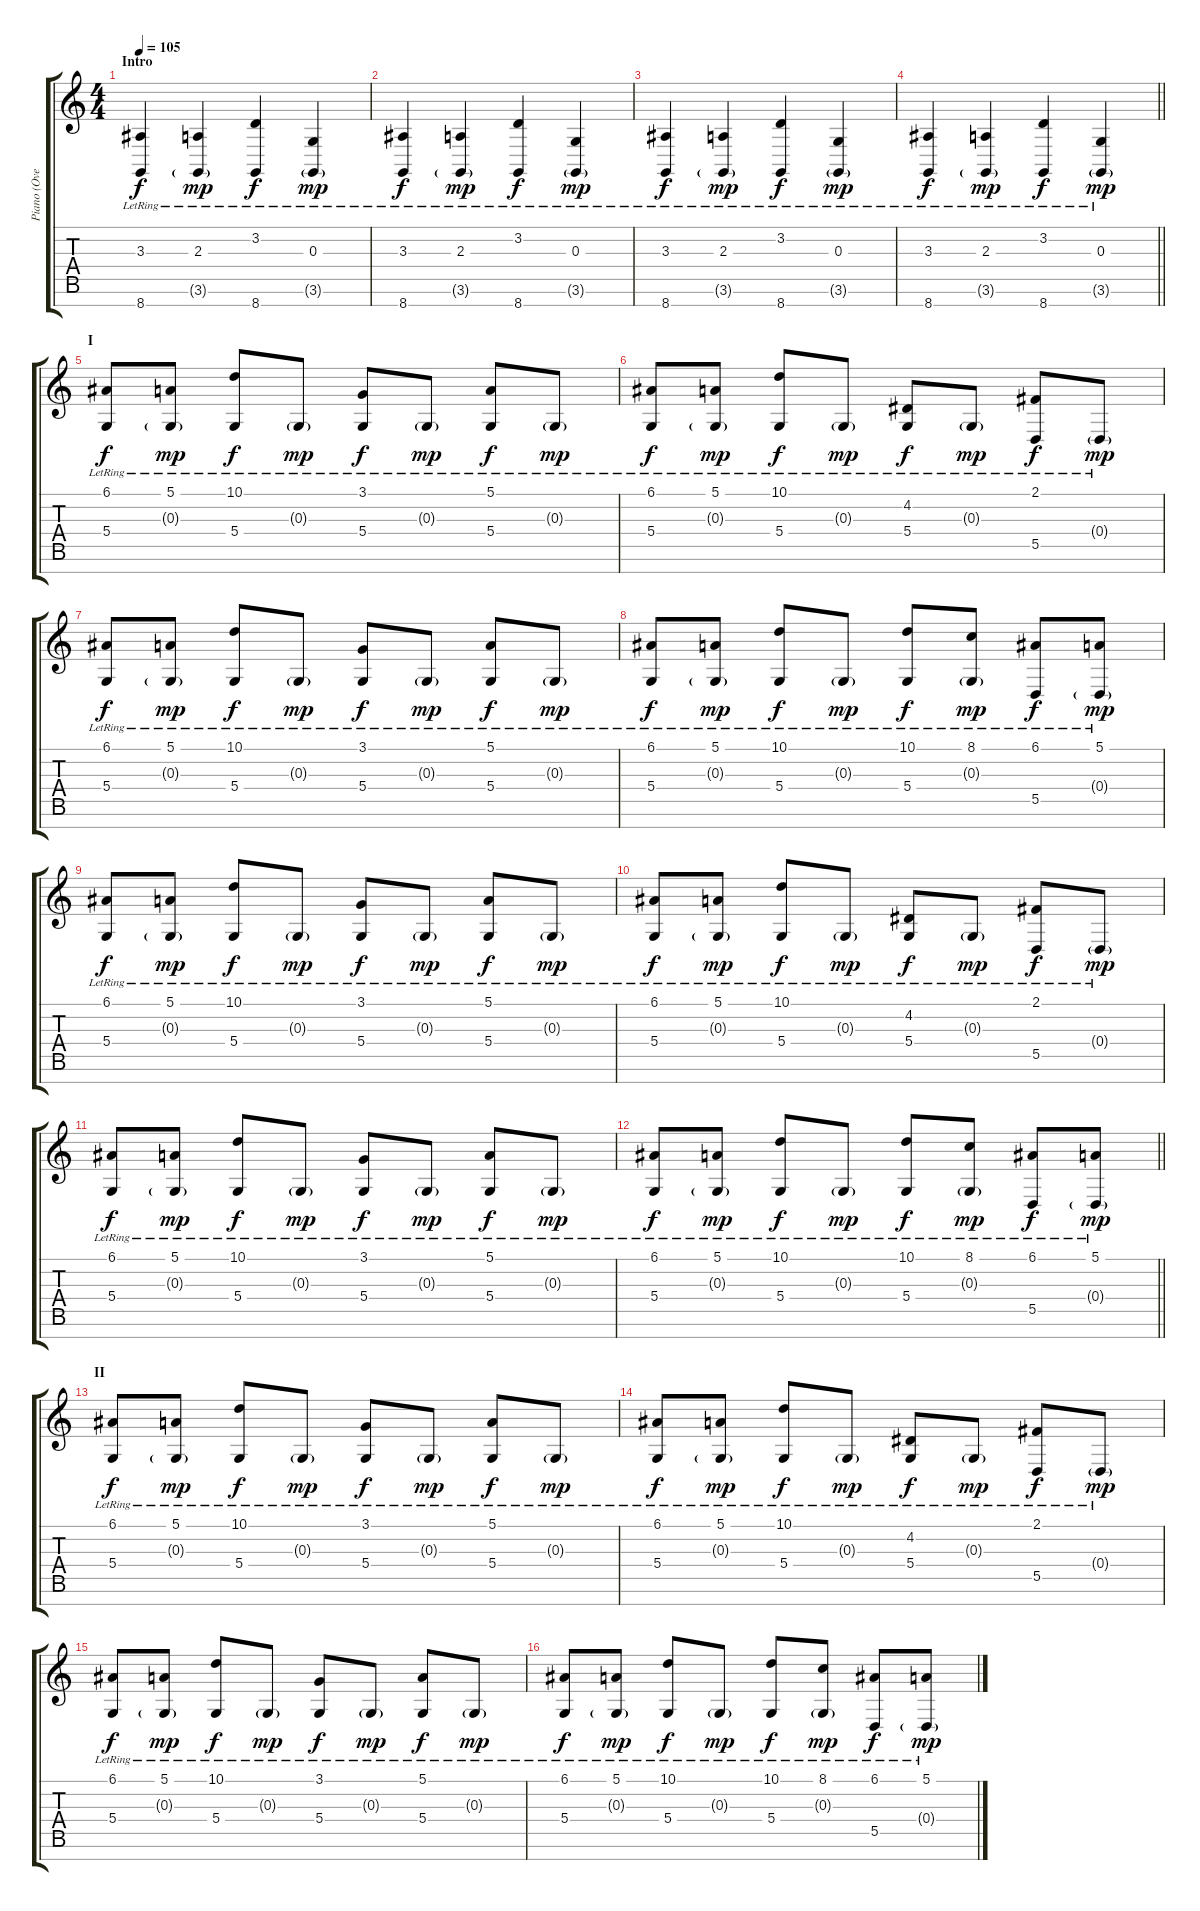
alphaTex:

\track ("Piano (Overdub)" "Piano (Ove") {instrument electricgrandpiano}
\staff {score tabs}
\tuning (E4 B3 G3 D3 A2 E2 B1) {hide}
\ts (4 4)
\section ("" "Intro")
\tempo 105
\clef g2
\ks c
(3.3{lr} 8.7{lr}).4{dy f instrument electricgrandpiano} (2.3{lr} 3.6{g lr}).4{dy mp} (3.2{lr} 8.7{lr}).4{dy f} (0.3{lr} 3.6{g lr}).4{dy mp} |
(3.3{lr} 8.7{lr}).4{dy f} (2.3{lr} 3.6{g lr}).4{dy mp} (3.2{lr} 8.7{lr}).4{dy f} (0.3{lr} 3.6{g lr}).4{dy mp} |
(3.3{lr} 8.7{lr}).4{dy f} (2.3{lr} 3.6{g lr}).4{dy mp} (3.2{lr} 8.7{lr}).4{dy f} (0.3{lr} 3.6{g lr}).4{dy mp} |
\barLineRight lightlight
(3.3{lr} 8.7{lr}).4{dy f} (2.3{lr} 3.6{g lr}).4{dy mp} (3.2{lr} 8.7{lr}).4{dy f} (0.3{lr} 3.6{g lr}).4{dy mp} |
\section ("" "I")
(6.1{lr} 5.4{lr}).8{dy f} (5.1{lr} 0.3{g lr}).8{dy mp} (10.1{lr} 5.4{lr}).8{dy f} 0.3{g lr}.8{dy mp} (3.1{lr} 5.4{lr}).8{dy f} 0.3{g lr}.8{dy mp} (5.1{lr} 5.4{lr}).8{dy f} 0.3{g lr}.8{dy mp} |
(6.1{lr} 5.4{lr}).8{dy f} (5.1{lr} 0.3{g lr}).8{dy mp} (10.1{lr} 5.4{lr}).8{dy f} 0.3{g lr}.8{dy mp} (4.2{lr} 5.4{lr}).8{dy f} 0.3{g lr}.8{dy mp} (2.1{lr} 5.5{lr}).8{dy f} 0.4{g lr}.8{dy mp} |
(6.1{lr} 5.4{lr}).8{dy f} (5.1{lr} 0.3{g lr}).8{dy mp} (10.1{lr} 5.4{lr}).8{dy f} 0.3{g lr}.8{dy mp} (3.1{lr} 5.4{lr}).8{dy f} 0.3{g lr}.8{dy mp} (5.1{lr} 5.4{lr}).8{dy f} 0.3{g lr}.8{dy mp} |
(6.1{lr} 5.4{lr}).8{dy f} (5.1{lr} 0.3{g lr}).8{dy mp} (10.1{lr} 5.4{lr}).8{dy f} 0.3{g lr}.8{dy mp} (10.1{lr} 5.4{lr}).8{dy f} (8.1{lr} 0.3{g lr}).8{dy mp} (6.1{lr} 5.5{lr}).8{dy f} (5.1{lr} 0.4{g lr}).8{dy mp} |
(6.1{lr} 5.4{lr}).8{dy f} (5.1{lr} 0.3{g lr}).8{dy mp} (10.1{lr} 5.4{lr}).8{dy f} 0.3{g lr}.8{dy mp} (3.1{lr} 5.4{lr}).8{dy f} 0.3{g lr}.8{dy mp} (5.1{lr} 5.4{lr}).8{dy f} 0.3{g lr}.8{dy mp} |
(6.1{lr} 5.4{lr}).8{dy f} (5.1{lr} 0.3{g lr}).8{dy mp} (10.1{lr} 5.4{lr}).8{dy f} 0.3{g lr}.8{dy mp} (4.2{lr} 5.4{lr}).8{dy f} 0.3{g lr}.8{dy mp} (2.1{lr} 5.5{lr}).8{dy f} 0.4{g lr}.8{dy mp} |
(6.1{lr} 5.4{lr}).8{dy f} (5.1{lr} 0.3{g lr}).8{dy mp} (10.1{lr} 5.4{lr}).8{dy f} 0.3{g lr}.8{dy mp} (3.1{lr} 5.4{lr}).8{dy f} 0.3{g lr}.8{dy mp} (5.1{lr} 5.4{lr}).8{dy f} 0.3{g lr}.8{dy mp} |
\barLineRight lightlight
(6.1{lr} 5.4{lr}).8{dy f} (5.1{lr} 0.3{g lr}).8{dy mp} (10.1{lr} 5.4{lr}).8{dy f} 0.3{g lr}.8{dy mp} (10.1{lr} 5.4{lr}).8{dy f} (8.1{lr} 0.3{g lr}).8{dy mp} (6.1{lr} 5.5{lr}).8{dy f} (5.1{lr} 0.4{g lr}).8{dy mp} |
\section ("" "II")
(6.1{lr} 5.4{lr}).8{dy f} (5.1{lr} 0.3{g lr}).8{dy mp} (10.1{lr} 5.4{lr}).8{dy f} 0.3{g lr}.8{dy mp} (3.1{lr} 5.4{lr}).8{dy f} 0.3{g lr}.8{dy mp} (5.1{lr} 5.4{lr}).8{dy f} 0.3{g lr}.8{dy mp} |
(6.1{lr} 5.4{lr}).8{dy f} (5.1{lr} 0.3{g lr}).8{dy mp} (10.1{lr} 5.4{lr}).8{dy f} 0.3{g lr}.8{dy mp} (4.2{lr} 5.4{lr}).8{dy f} 0.3{g lr}.8{dy mp} (2.1{lr} 5.5{lr}).8{dy f} 0.4{g lr}.8{dy mp} |
(6.1{lr} 5.4{lr}).8{dy f} (5.1{lr} 0.3{g lr}).8{dy mp} (10.1{lr} 5.4{lr}).8{dy f} 0.3{g lr}.8{dy mp} (3.1{lr} 5.4{lr}).8{dy f} 0.3{g lr}.8{dy mp} (5.1{lr} 5.4{lr}).8{dy f} 0.3{g lr}.8{dy mp} |
(6.1{lr} 5.4{lr}).8{dy f} (5.1{lr} 0.3{g lr}).8{dy mp} (10.1{lr} 5.4{lr}).8{dy f} 0.3{g lr}.8{dy mp} (10.1{lr} 5.4{lr}).8{dy f} (8.1{lr} 0.3{g lr}).8{dy mp} (6.1{lr} 5.5{lr}).8{dy f} (5.1{lr} 0.4{g lr}).8{dy mp}
